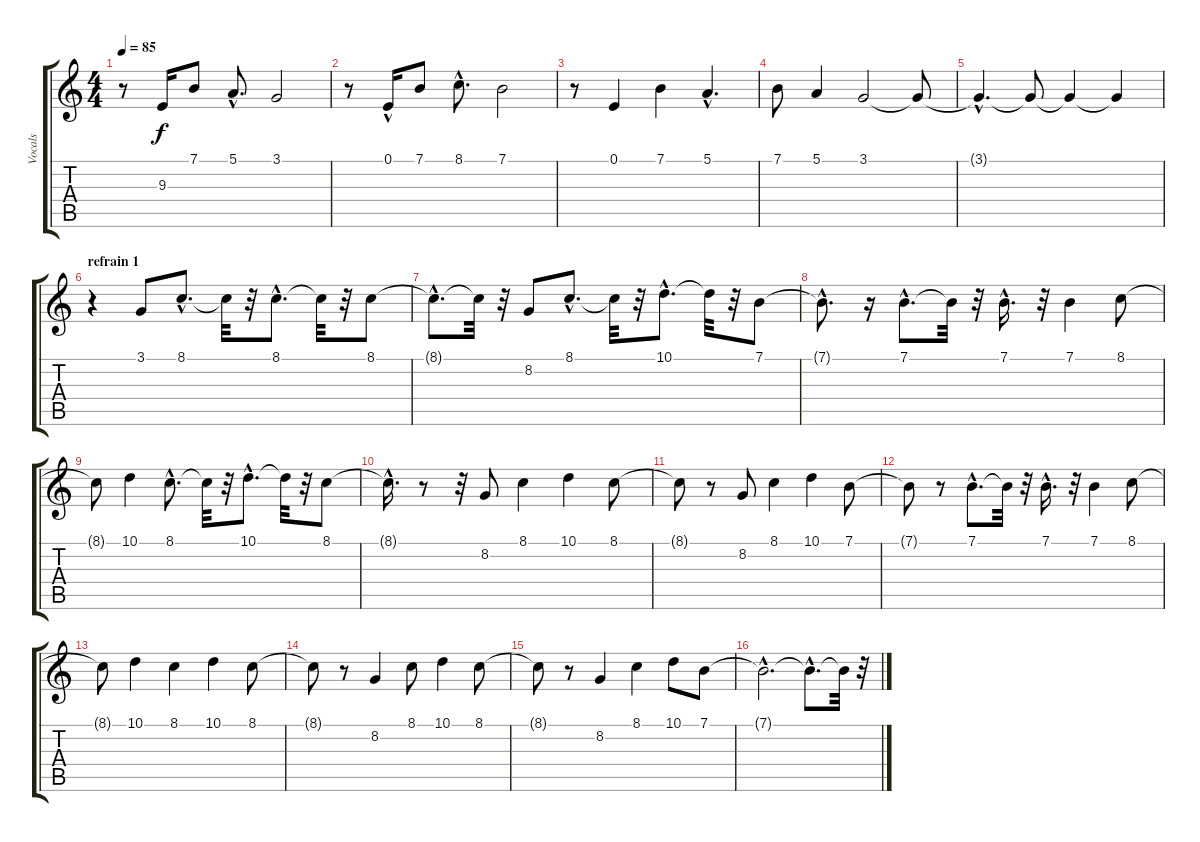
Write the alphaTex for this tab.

\track ("Vocals" "Vocals") {instrument panflute}
\staff {score tabs}
\tuning (E4 B3 G3 D3 A2 E2) {hide}
\ts (4 4)
\tempo 85
\clef g2
\ks c
r.8{dy f} 9.3.16 7.1.8 5.1{hac}.8{d} 3.1.2 |
r.8 0.1{hac}.16 7.1.8 8.1{hac}.8{d} 7.1.2 |
r.8 0.1.4 7.1.4 5.1{hac}.4{d} |
7.1.8 5.1.4 3.1.2 3.1{t}.8 |
3.1{hac t}.4{d} 3.1{t}.8 3.1{t}.4 3.1{t}.4 |
\section ("" "refrain 1")
r.4 3.1.8 8.1{hac}.8{d} 8.1{t}.32 r.32 8.1{hac}.8{d} 8.1{t}.32 r.32 8.1.8 |
8.1{hac t}.8{d} 8.1{t}.32 r.32 8.2.8 8.1{hac}.8{d} 8.1{t}.32 r.32 10.1{hac}.8{d} 10.1{t}.32 r.32 7.1.8 |
7.1{hac t}.8{d} r.16 7.1{hac}.8{d} 7.1{t}.32 r.32 7.1{hac}.16{d} r.32 7.1.4 8.1.8 |
8.1{t}.8 10.1.4 8.1{hac}.8{d} 8.1{t}.32 r.32 10.1{hac}.8{d} 10.1{t}.32 r.32 8.1.8 |
8.1{hac t}.16{d} r.8 r.32 8.2.8 8.1.4 10.1.4 8.1.8 |
8.1{t}.8 r.8 8.2.8 8.1.4 10.1.4 7.1.8 |
7.1{t}.8 r.8 7.1{hac}.8{d} 7.1{t}.32 r.32 7.1{hac}.16{d} r.32 7.1.4 8.1.8 |
8.1{t}.8 10.1.4 8.1.4 10.1.4 8.1.8 |
8.1{t}.8 r.8 8.2.4 8.1.8 10.1.4 8.1.8 |
8.1{t}.8 r.8 8.2.4 8.1.4 10.1.8 7.1.8 |
7.1{hac t}.2{d} 7.1{hac t}.8{d} 7.1{t}.32 r.32
